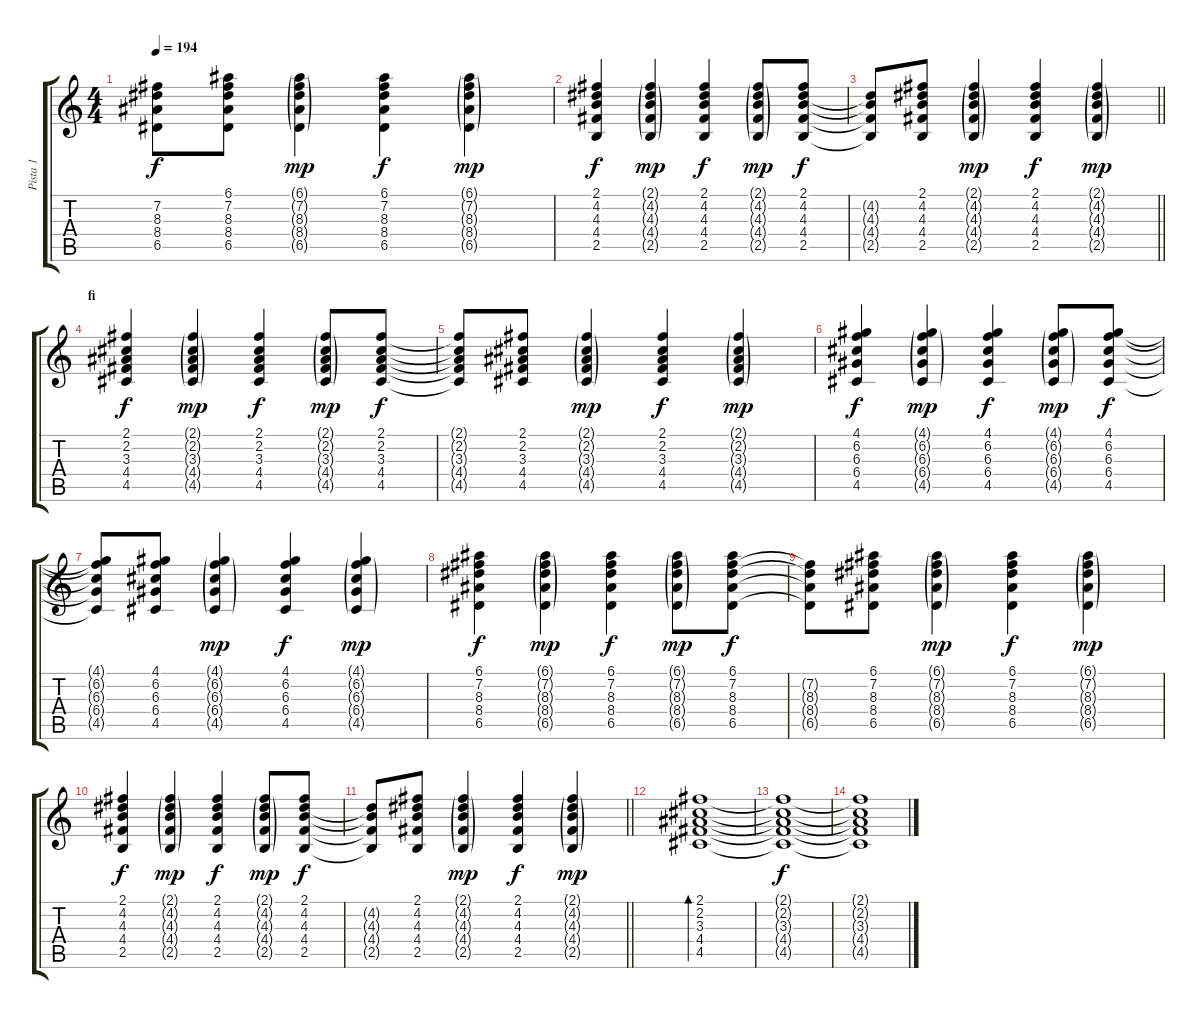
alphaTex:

\track ("Pista 1" "Pista 1") {instrument acousticguitarsteel}
\staff {score tabs}
\tuning (E4 B3 G3 D3 A2 E2) {hide}
\ts (4 4)
\tempo 194
\clef g2
\ks c
(7.2{t} 8.3{t} 8.4{t} 6.5{t}).8{dy f} (6.1 7.2 8.3 8.4 6.5).8 (6.1{g} 7.2{g} 8.3{g} 8.4{g} 6.5{g}).4{dy mp} (6.1 7.2 8.3 8.4 6.5).4{dy f} (6.1{g} 7.2{g} 8.3{g} 8.4{g} 6.5{g}).4{dy mp} |
(2.1 4.2 4.3 4.4 2.5).4{dy f} (2.1{g} 4.2{g} 4.3{g} 4.4{g} 2.5{g}).4{dy mp} (2.1 4.2 4.3 4.4 2.5).4{dy f} (2.1{g} 4.2{g} 4.3{g} 4.4{g} 2.5{g}).8{dy mp} (2.1 4.2 4.3 4.4 2.5).8{dy f} |
\barLineRight lightlight
(4.2{t} 4.3{t} 4.4{t} 2.5{t}).8 (2.1 4.2 4.3 4.4 2.5).8 (2.1{g} 4.2{g} 4.3{g} 4.4{g} 2.5{g}).4{dy mp} (2.1 4.2 4.3 4.4 2.5).4{dy f} (2.1{g} 4.2{g} 4.3{g} 4.4{g} 2.5{g}).4{dy mp} |
\section ("" "fi")
(2.1 2.2 3.3 4.4 4.5).4{dy f} (2.1{g} 2.2{g} 3.3{g} 4.4{g} 4.5{g}).4{dy mp} (2.1 2.2 3.3 4.4 4.5).4{dy f} (2.1{g} 2.2{g} 3.3{g} 4.4{g} 4.5{g}).8{dy mp} (2.1 2.2 3.3 4.4 4.5).8{dy f} |
(2.1{t} 2.2{t} 3.3{t} 4.4{t} 4.5{t}).8 (2.1 2.2 3.3 4.4 4.5).8 (2.1{g} 2.2{g} 3.3{g} 4.4{g} 4.5{g}).4{dy mp} (2.1 2.2 3.3 4.4 4.5).4{dy f} (2.1{g} 2.2{g} 3.3{g} 4.4{g} 4.5{g}).4{dy mp} |
(4.1 6.2 6.3 6.4 4.5).4{dy f} (4.1{g} 6.2{g} 6.3{g} 6.4{g} 4.5{g}).4{dy mp} (4.1 6.2 6.3 6.4 4.5).4{dy f} (4.1{g} 6.2{g} 6.3{g} 6.4{g} 4.5{g}).8{dy mp} (4.1 6.2 6.3 6.4 4.5).8{dy f} |
(4.1{t} 6.2{t} 6.3{t} 6.4{t} 4.5{t}).8 (4.1 6.2 6.3 6.4 4.5).8 (4.1{g} 6.2{g} 6.3{g} 6.4{g} 4.5{g}).4{dy mp} (4.1 6.2 6.3 6.4 4.5).4{dy f} (4.1{g} 6.2{g} 6.3{g} 6.4{g} 4.5{g}).4{dy mp} |
(6.1 7.2 8.3 8.4 6.5).4{dy f} (6.1{g} 7.2{g} 8.3{g} 8.4{g} 6.5{g}).4{dy mp} (6.1 7.2 8.3 8.4 6.5).4{dy f} (6.1{g} 7.2{g} 8.3{g} 8.4{g} 6.5{g}).8{dy mp} (6.1 7.2 8.3 8.4 6.5).8{dy f} |
(7.2{t} 8.3{t} 8.4{t} 6.5{t}).8 (6.1 7.2 8.3 8.4 6.5).8 (6.1{g} 7.2{g} 8.3{g} 8.4{g} 6.5{g}).4{dy mp} (6.1 7.2 8.3 8.4 6.5).4{dy f} (6.1{g} 7.2{g} 8.3{g} 8.4{g} 6.5{g}).4{dy mp} |
(2.1 4.2 4.3 4.4 2.5).4{dy f} (2.1{g} 4.2{g} 4.3{g} 4.4{g} 2.5{g}).4{dy mp} (2.1 4.2 4.3 4.4 2.5).4{dy f} (2.1{g} 4.2{g} 4.3{g} 4.4{g} 2.5{g}).8{dy mp} (2.1 4.2 4.3 4.4 2.5).8{dy f} |
\barLineRight lightlight
(4.2{t} 4.3{t} 4.4{t} 2.5{t}).8 (2.1 4.2 4.3 4.4 2.5).8 (2.1{g} 4.2{g} 4.3{g} 4.4{g} 2.5{g}).4{dy mp} (2.1 4.2 4.3 4.4 2.5).4{dy f} (2.1{g} 4.2{g} 4.3{g} 4.4{g} 2.5{g}).4{dy mp} |
(2.1 2.2 3.3 4.4 4.5).1{bd 240} |
(2.1{t} 2.2{t} 3.3{t} 4.4{t} 4.5{t}).1{dy f} |
(2.1{t} 2.2{t} 3.3{t} 4.4{t} 4.5{t}).1
